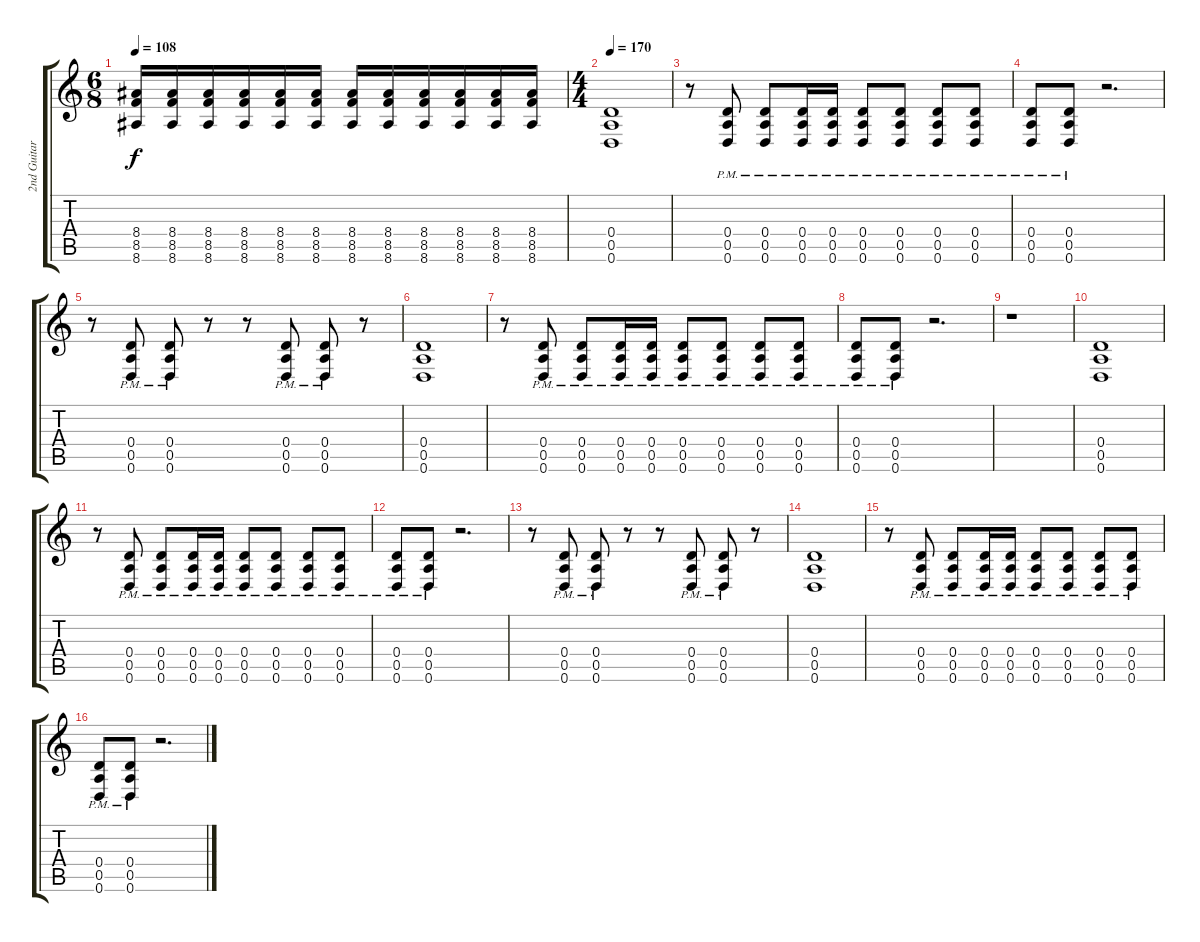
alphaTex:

\track ("2nd Guitar - Adam Lambert" "2nd Guitar") {instrument distortionguitar}
\staff {score tabs}
\tuning (E4 B3 G3 D3 A2 D2) {hide}
\ts (6 8)
\tempo 108
\clef g2
\ks c
(8.4 8.5 8.6).16{dy f} (8.4 8.5 8.6).16 (8.4 8.5 8.6).16 (8.4 8.5 8.6).16 (8.4 8.5 8.6).16 (8.4 8.5 8.6).16 (8.4 8.5 8.6).16 (8.4 8.5 8.6).16 (8.4 8.5 8.6).16 (8.4 8.5 8.6).16 (8.4 8.5 8.6).16 (8.4 8.5 8.6).16 |
\ts (4 4)
\tempo 180
\tempo 170
(0.4 0.5 0.6).1 |
r.8 (0.4{pm} 0.5{pm} 0.6{pm}).8 (0.4{pm} 0.5{pm} 0.6{pm}).8 (0.4{pm} 0.5{pm} 0.6{pm}).16 (0.4{pm} 0.5{pm} 0.6{pm}).16 (0.4{pm} 0.5{pm} 0.6{pm}).8 (0.4{pm} 0.5{pm} 0.6{pm}).8 (0.4{pm} 0.5{pm} 0.6{pm}).8 (0.4{pm} 0.5{pm} 0.6{pm}).8 |
(0.4{pm} 0.5{pm} 0.6{pm}).8 (0.4{pm} 0.5{pm} 0.6{pm}).8 r.2{d} |
r.8 (0.4{pm} 0.5{pm} 0.6{pm}).8{balance 15} (0.4{pm} 0.5{pm} 0.6{pm}).8 r.8 r.8 (0.4{pm} 0.5{pm} 0.6{pm}).8{balance 1} (0.4{pm} 0.5{pm} 0.6{pm}).8 r.8 |
(0.4 0.5 0.6).1{balance 8} |
r.8 (0.4{pm} 0.5{pm} 0.6{pm}).8 (0.4{pm} 0.5{pm} 0.6{pm}).8 (0.4{pm} 0.5{pm} 0.6{pm}).16 (0.4{pm} 0.5{pm} 0.6{pm}).16 (0.4{pm} 0.5{pm} 0.6{pm}).8 (0.4{pm} 0.5{pm} 0.6{pm}).8 (0.4{pm} 0.5{pm} 0.6{pm}).8 (0.4{pm} 0.5{pm} 0.6{pm}).8 |
(0.4{pm} 0.5{pm} 0.6{pm}).8 (0.4{pm} 0.5{pm} 0.6{pm}).8 r.2{d} |
r.1 |
(0.4 0.5 0.6).1 |
r.8 (0.4{pm} 0.5{pm} 0.6{pm}).8 (0.4{pm} 0.5{pm} 0.6{pm}).8 (0.4{pm} 0.5{pm} 0.6{pm}).16 (0.4{pm} 0.5{pm} 0.6{pm}).16 (0.4{pm} 0.5{pm} 0.6{pm}).8 (0.4{pm} 0.5{pm} 0.6{pm}).8 (0.4{pm} 0.5{pm} 0.6{pm}).8 (0.4{pm} 0.5{pm} 0.6{pm}).8 |
(0.4{pm} 0.5{pm} 0.6{pm}).8 (0.4{pm} 0.5{pm} 0.6{pm}).8 r.2{d} |
r.8 (0.4{pm} 0.5{pm} 0.6{pm}).8{balance 15} (0.4{pm} 0.5{pm} 0.6{pm}).8 r.8 r.8 (0.4{pm} 0.5{pm} 0.6{pm}).8{balance 1} (0.4{pm} 0.5{pm} 0.6{pm}).8 r.8 |
(0.4 0.5 0.6).1{balance 8} |
r.8 (0.4{pm} 0.5{pm} 0.6{pm}).8 (0.4{pm} 0.5{pm} 0.6{pm}).8 (0.4{pm} 0.5{pm} 0.6{pm}).16 (0.4{pm} 0.5{pm} 0.6{pm}).16 (0.4{pm} 0.5{pm} 0.6{pm}).8 (0.4{pm} 0.5{pm} 0.6{pm}).8 (0.4{pm} 0.5{pm} 0.6{pm}).8 (0.4{pm} 0.5{pm} 0.6{pm}).8 |
(0.4{pm} 0.5{pm} 0.6{pm}).8 (0.4{pm} 0.5{pm} 0.6{pm}).8 r.2{d}
